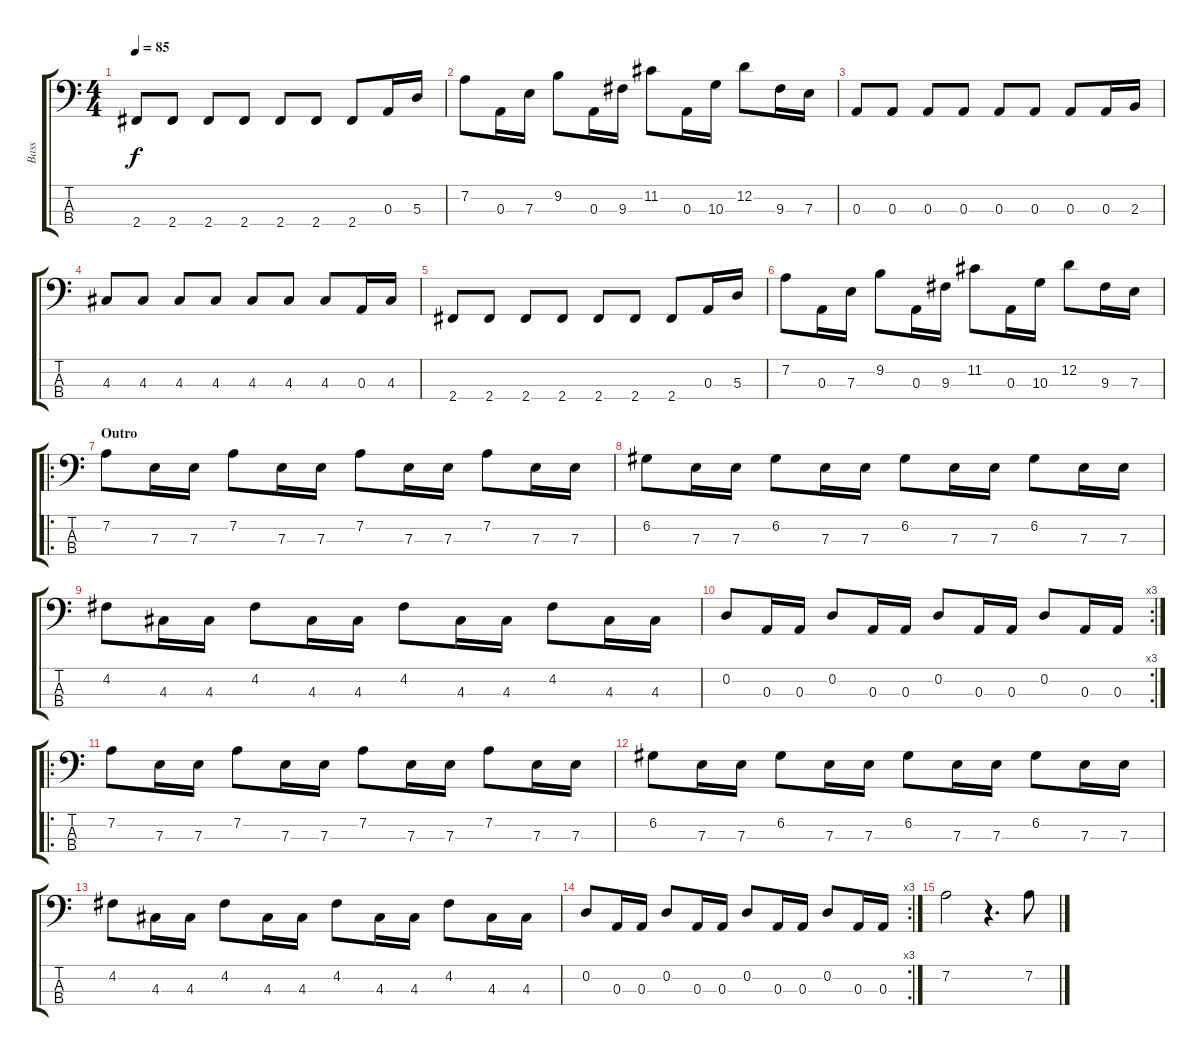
\track ("Bass" "Bass") {instrument electricbasspick}
\staff {score tabs}
\tuning (G2 D2 A1 E1) {hide}
\ts (4 4)
\tempo 85
\clef f4
\ks c
2.4.8{dy f} 2.4.8 2.4.8 2.4.8 2.4.8 2.4.8 2.4.8 0.3.16 5.3.16 |
7.2.8 0.3.16 7.3.16 9.2.8 0.3.16 9.3.16 11.2.8 0.3.16 10.3.16 12.2.8 9.3.16 7.3.16 |
0.3.8 0.3.8 0.3.8 0.3.8 0.3.8 0.3.8 0.3.8 0.3.16 2.3.16 |
4.3.8 4.3.8 4.3.8 4.3.8 4.3.8 4.3.8 4.3.8 0.3.16 4.3.16 |
2.4.8 2.4.8 2.4.8 2.4.8 2.4.8 2.4.8 2.4.8 0.3.16 5.3.16 |
7.2.8 0.3.16 7.3.16 9.2.8 0.3.16 9.3.16 11.2.8 0.3.16 10.3.16 12.2.8 9.3.16 7.3.16 |
\ro
\section ("" "Outro")
7.2.8 7.3.16 7.3.16 7.2.8 7.3.16 7.3.16 7.2.8 7.3.16 7.3.16 7.2.8 7.3.16 7.3.16 |
6.2.8 7.3.16 7.3.16 6.2.8 7.3.16 7.3.16 6.2.8 7.3.16 7.3.16 6.2.8 7.3.16 7.3.16 |
4.2.8 4.3.16 4.3.16 4.2.8 4.3.16 4.3.16 4.2.8 4.3.16 4.3.16 4.2.8 4.3.16 4.3.16 |
\rc 3
0.2.8 0.3.16 0.3.16 0.2.8 0.3.16 0.3.16 0.2.8 0.3.16 0.3.16 0.2.8 0.3.16 0.3.16 |
\ro
7.2.8 7.3.16 7.3.16 7.2.8 7.3.16 7.3.16 7.2.8 7.3.16 7.3.16 7.2.8 7.3.16 7.3.16 |
6.2.8 7.3.16 7.3.16 6.2.8 7.3.16 7.3.16 6.2.8 7.3.16 7.3.16 6.2.8 7.3.16 7.3.16 |
4.2.8 4.3.16 4.3.16 4.2.8 4.3.16 4.3.16 4.2.8 4.3.16 4.3.16 4.2.8 4.3.16 4.3.16 |
\rc 3
0.2.8 0.3.16 0.3.16 0.2.8 0.3.16 0.3.16 0.2.8 0.3.16 0.3.16 0.2.8 0.3.16 0.3.16 |
7.2.2 r.4{d} 7.2.8
